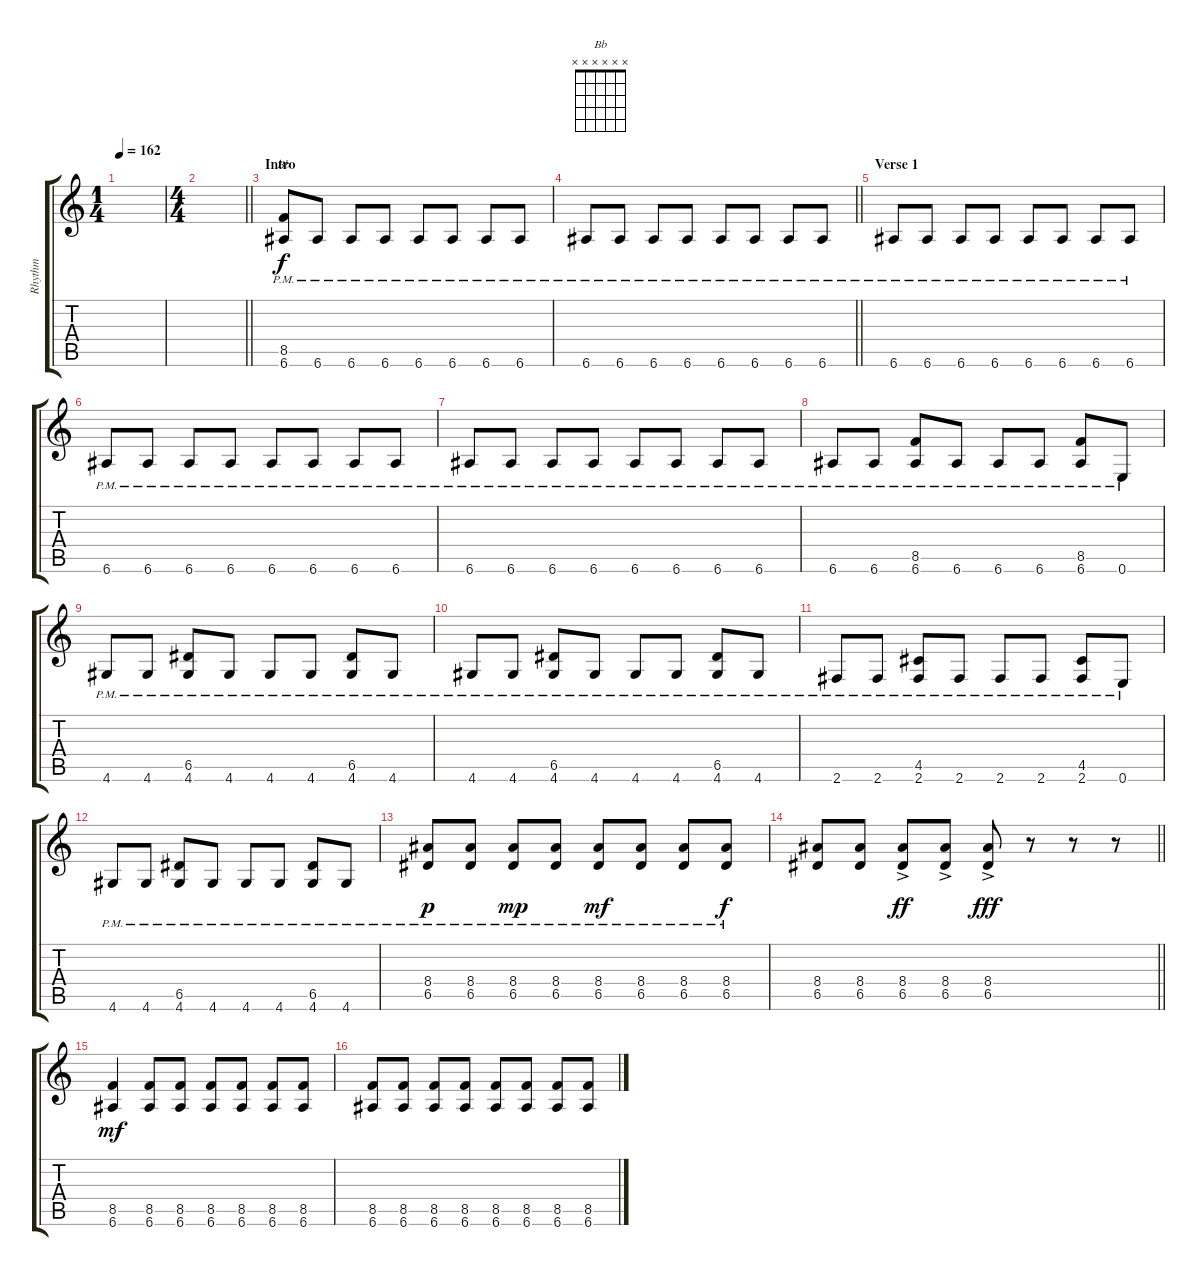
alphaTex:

\track ("Rhythm" "Rhythm") {instrument overdrivenguitar}
\staff {score tabs}
\tuning (E4 B3 G3 D3 A2 E2) {hide}
\chord ("Bb" x x x x x x)
\ts (1 4)
\tempo 162
\clef g2
\ks c
|
\ts (4 4)
\barLineRight lightlight
|
\section ("" "Intro")
(8.5{pm} 6.6{pm}).8{ch "Bb"} 6.6{pm}.8 6.6{pm}.8 6.6{pm}.8 6.6{pm}.8 6.6{pm}.8 6.6{pm}.8 6.6{pm}.8 |
\barLineRight lightlight
6.6{pm}.8 6.6{pm}.8 6.6{pm}.8 6.6{pm}.8 6.6{pm}.8 6.6{pm}.8 6.6{pm}.8 6.6{pm}.8 |
\section ("" "Verse 1")
6.6{pm}.8 6.6{pm}.8 6.6{pm}.8 6.6{pm}.8 6.6{pm}.8 6.6{pm}.8 6.6{pm}.8 6.6{pm}.8 |
6.6{pm}.8 6.6{pm}.8 6.6{pm}.8 6.6{pm}.8 6.6{pm}.8 6.6{pm}.8 6.6{pm}.8 6.6{pm}.8 |
6.6{pm}.8 6.6{pm}.8 6.6{pm}.8 6.6{pm}.8 6.6{pm}.8 6.6{pm}.8 6.6{pm}.8 6.6{pm}.8 |
6.6{pm}.8 6.6{pm}.8 (8.5 6.6{pm}).8 6.6{pm}.8 6.6{pm}.8 6.6{pm}.8 (8.5 6.6{pm}).8 0.6{pm}.8 |
4.6{pm}.8 4.6{pm}.8 (6.5 4.6{pm}).8 4.6{pm}.8 4.6{pm}.8 4.6{pm}.8 (6.5 4.6{pm}).8 4.6{pm}.8 |
4.6{pm}.8 4.6{pm}.8 (6.5 4.6{pm}).8 4.6{pm}.8 4.6{pm}.8 4.6{pm}.8 (6.5 4.6{pm}).8 4.6{pm}.8 |
2.6{pm}.8 2.6{pm}.8 (4.5{pm} 2.6{pm}).8 2.6{pm}.8 2.6{pm}.8 2.6{pm}.8 (4.5{pm} 2.6{pm}).8 0.6{pm}.8 |
4.6{pm}.8 4.6{pm}.8 (6.5 4.6{pm}).8 4.6{pm}.8 4.6{pm}.8 4.6{pm}.8 (6.5 4.6{pm}).8 4.6{pm}.8 |
(8.4{pm} 6.5{pm}).8{dy p} (8.4 6.5{pm}).8 (8.4{pm} 6.5{pm}).8{dy mp} (8.4{pm} 6.5{pm}).8 (8.4{pm} 6.5{pm}).8{dy mf} (8.4{pm} 6.5{pm}).8 (8.4{pm} 6.5{pm}).8 (8.4{pm} 6.5{pm}).8{dy f} |
\barLineRight lightlight
(8.4 6.5).8 (8.4 6.5).8 (8.4{ac} 6.5{ac}).8{dy ff} (8.4{ac} 6.5{ac}).8 (8.4{ac} 6.5{ac}).8{dy fff} r.8 r.8 r.8 |
(8.5 6.6).4{dy mf} (8.5 6.6).8 (8.5 6.6).8 (8.5 6.6).8 (8.5 6.6).8 (8.5 6.6).8 (8.5 6.6).8 |
(8.5 6.6).8 (8.5 6.6).8 (8.5 6.6).8 (8.5 6.6).8 (8.5 6.6).8 (8.5 6.6).8 (8.5 6.6).8 (8.5 6.6).8
